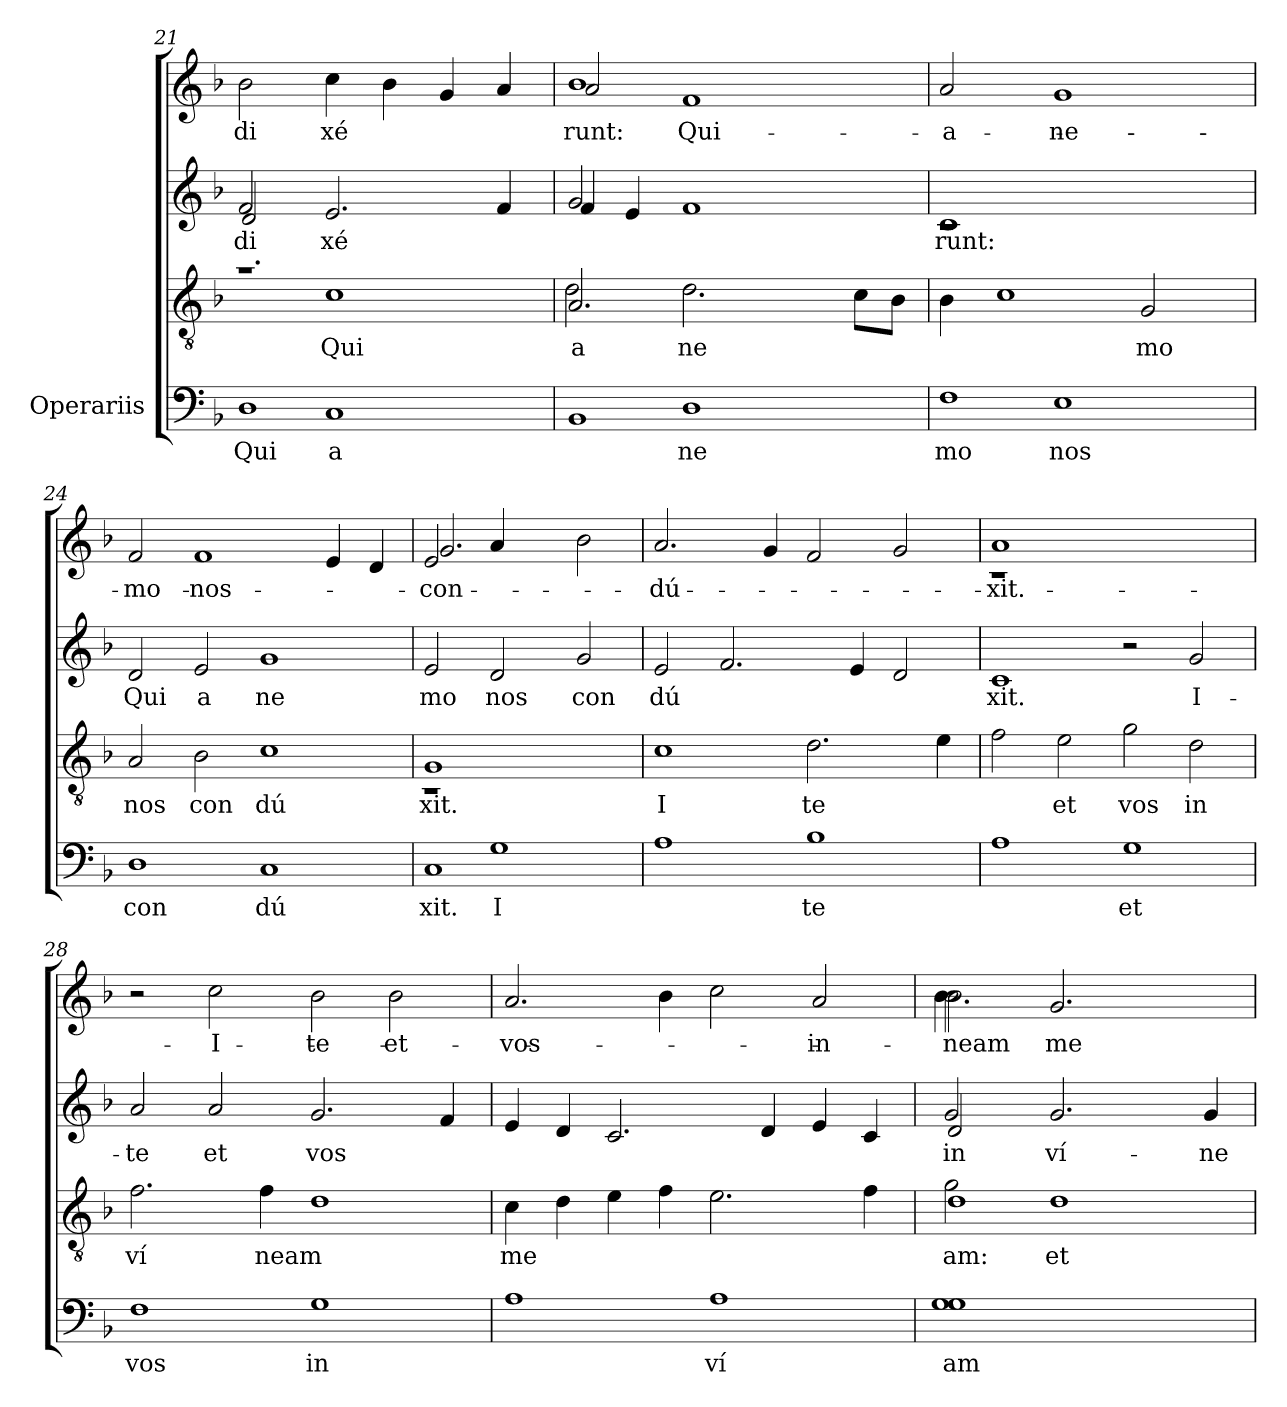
**kern	**text	**kern	**text	**kern	**text	**kern	**text
*part4	*part4	*part3	*part3	*part2	*part2	*part1	*part1
*staff4	*staff4	*staff3	*staff3	*staff2	*staff2	*staff1	*staff1
*I"Operariis	*	*	*	*	*	*	*
*clefF4	*	*clefGv2	*	*clefG2	*	*clefG2	*
*k[b-]	*	*k[b-]	*	*k[b-]	*	*k[b-]	*
*F:	*	*F:	*	*F:	*	*F:	*
=21	=21	=21	=21	=21	=21	=21	=21
!	!LO:LY:b	!LO:N:vis=1	!	!	!LO:LY:b	!	!
*^	*	*^	*	*^	*	*	*
!	!	!	!	!	!	!	!	!LO:LY:b	!	!LO:LY:b
1D	2ryy	Qui	1.ra	2ryy	.	2f/	2d/	di	2b-\	di
!	!	!LO:LY:b:rj	!	!	!LO:LY:b	!	!	!LO:LY:b	!	!LO:LY:b
.	1C	a	.	1c	Qui	1ryy	2.e/	xé	4cc\	xé
.	.	.	.	.	.	.	.	.	4b-\	.
2ryy	.	.	.	.	.	.	.	.	4g/	.
.	.	.	.	.	.	.	4f/	.	4a/	.
!!LO:PB:g=z
=22	=22	=22	=22	=22	=22	=22	=22	=22	=22	=22
!	!	!	!	!	!LO:LY:b	!	!	!	!	!LO:LY:b
*	*	*	*	*	*	*	*	*	*^	*
1BB-	2ryy	.	2.A/	2d\	a	2g/	4f/	.	1b-	2a/	runt:
.	.	.	.	.	.	.	4e/	.	.	.	.
!	!	!LO:LY:b	!	!	!LO:LY:b	!	!	!	!	!	!LO:LY:b
.	1D	ne	.	2.d\	ne	1ryy	1f	.	.	1f	Qui-
.	.	.	2.ryy	.	.	.	.	.	.	.	.
2ryy	.	.	.	.	.	.	.	.	2ryy	.	.
.	.	.	.	8c\L	.	.	.	.	.	.	.
.	.	.	.	8B-\J	.	.	.	.	.	.	.
*	*	*	*	*	*	*	*	*	*v	*v	*
=23	=23	=23	=23	=23	=23	=23	=23	=23	=23	=23
!	!	!LO:LY:b	!	!	!	!	!LO:N:vis=1	!LO:LY:b	!	!LO:LY:b
1F	2ryy	mo	4B-\	1ryy	.	1c	1.rc	runt:	2a/	-a
.	.	.	1c	.	.	.	.	.	.	.
!	!	!LO:LY:b	!	!	!	!	!	!	!	!LO:LY:b
.	1E	nos	.	.	.	.	.	.	1g	ne-
!	!	!	!	!	!LO:LY:b	!	!	!	!	!
2ryy	.	.	.	2G/	mo	2ryy	.	.	.	.
.	.	.	4ryy	.	.	.	.	.	.	.
*v	*v	*	*	*	*	*v	*v	*	*	*
*	*	*v	*v	*	*	*	*	*
=24	=24	=24	=24	=24	=24	=24	=24
!	!LO:LY:b	!	!LO:LY:b	!	!LO:LY:b	!	!LO:LY:b
1D	con	2A/	nos	2d/	Qui	2f/	-mo
!	!	!	!LO:LY:b	!	!LO:LY:b	!	!LO:LY:b
.	.	2B-\	con	2e/	a	1f	nos
!	!LO:LY:b	!	!LO:LY:b	!	!LO:LY:b	!	!
1C	dú	1c	dú	1g	ne	.	.
.	.	.	.	.	.	4e/	.
.	.	.	.	.	.	4d/	.
=25	=25	=25	=25	=25	=25	=25	=25
*	*	*^	*	*	*	*	*
!	!LO:LY:b	!	!LO:N:vis=1	!LO:LY:b	!	!LO:LY:b	!	!LO:LY:b
*^	*	*	*	*	*	*	*^	*
1C	2ryy	xit.	1G	1.rC	xit.	2e/	mo	2e/	2.g/	con-
!	!	!LO:LY:b:rj	!	!	!	!	!LO:LY:b	!	!	!
.	1G	I	.	.	.	2d/	nos	4a/	.	.
.	.	.	.	.	.	.	.	4ryy	2.ryy	.
!	!	!	!	!	!	!	!LO:LY:b	!	!	!
2ryy	.	.	2ryy	.	.	2g/	con	2b-\	.	.
*v	*v	*	*	*	*	*	*	*v	*v	*
*	*	*v	*v	*	*	*	*	*
=26	=26	=26	=26	=26	=26	=26	=26
!	!	!	!LO:LY:b	!	!LO:LY:b	!	!LO:LY:b
1A	.	1c	I	2e/	dú	2.a/	-dú-
.	.	.	.	2.f/	.	.	.
.	.	.	.	.	.	4g/	.
!	!LO:LY:b	!	!LO:LY:b	!	!	!	!
1B-	te	2.d\	te	.	.	2f/	.
.	.	.	.	4e/	.	.	.
.	.	.	.	2d/	.	2g/	.
.	.	4e\	.	.	.	.	.
!!LO:LB:g=z
=27	=27	=27	=27	=27	=27	=27	=27
*	*	*	*	*	*	*^	*
!	!	!	!	!	!LO:LY:b	!	!LO:N:vis=1	!LO:LY:b
1A	.	2f\	.	1c	xit.	1a	0rc	-xit.
!	!	!	!LO:LY:b	!	!	!	!	!
.	.	2e\	et	.	.	.	.	.
!	!LO:LY:b	!	!LO:LY:b	!	!	!	!	!
1G	et	2g\	vos	2r	.	1ryy	.	.
!	!	!	!LO:LY:b	!	!LO:LY:b	!	!	!
.	.	2d\	in	2g/	I-	.	.	.
*	*	*	*	*	*	*v	*v	*
=28	=28	=28	=28	=28	=28	=28	=28
!	!LO:LY:b	!	!LO:LY:b	!	!LO:LY:b	!	!
1F	vos	2.f\	ví	2a/	-te	2r	.
!	!	!	!	!	!LO:LY:b	!	!LO:LY:b
.	.	.	.	2a/	et	2cc\	I
!	!	!	!LO:LY:b	!	!	!	!
.	.	4f\	neam	.	.	.	.
!	!LO:LY:b	!	!	!	!LO:LY:b	!	!LO:LY:b
1G	in	1d	.	2.g/	vos	2b-\	te
!	!	!	!	!	!	!	!LO:LY:b
.	.	.	.	.	.	2b-\	et
.	.	.	.	4f/	.	.	.
=29	=29	=29	=29	=29	=29	=29	=29
!	!	!	!LO:LY:b	!	!	!	!LO:LY:b
1A	.	4c\	me	4e/	.	2.a/	vos
.	.	4d\	.	4d/	.	.	.
.	.	4e\	.	2.c/	.	.	.
.	.	4f\	.	.	.	4b-\	.
!	!LO:LY:b	!	!	!	!	!	!
1A	ví	2.e\	.	.	.	2cc\	.
.	.	.	.	4d/	.	.	.
!	!	!	!	!	!	!	!LO:LY:b
.	.	.	.	4e/	.	2a/	in
.	.	4f\	.	4c/	.	.	.
=30	=30	=30	=30	=30	=30	=30	=30
!	!LO:LY:b	!	!LO:LY:b	!	!LO:LY:b	!	!LO:LY:b
*	*	*^	*	*^	*	*^	*
!	!	!	!	!	!	!	!	!	!	!LO:LY:b
*	*	*	*	*	*	*	*	*	*^	*
1G 1G	am	1d	2g\	am:	2d/	2g/	in	2.b-\	4b-\	2b-\	neam
.	.	.	.	.	.	.	.	.	4ryy	.	.
!	!	!	!	!LO:LY:b	!	!	!LO:LY:b	!	!	!	!LO:LY:b
.	.	.	1d	et	1ryy	2.g/	ví-	.	1ryy	2.g/	me
.	.	.	.	.	.	.	.	4ryy	.	.	.
2ryy	.	2ryy	.	.	.	.	.	2ryy	.	.	.
!	!	!	!	!	!	!	!LO:LY:b	!	!	!	!
.	.	.	.	.	.	4g/	-ne-	.	.	4ryy	.
*	*	*v	*v	*	*	*	*	*v	*v	*v	*
*	*	*	*	*v	*v	*	*	*
=	=	=	=	=	=	=	=
*-	*-	*-	*-	*-	*-	*-	*-
